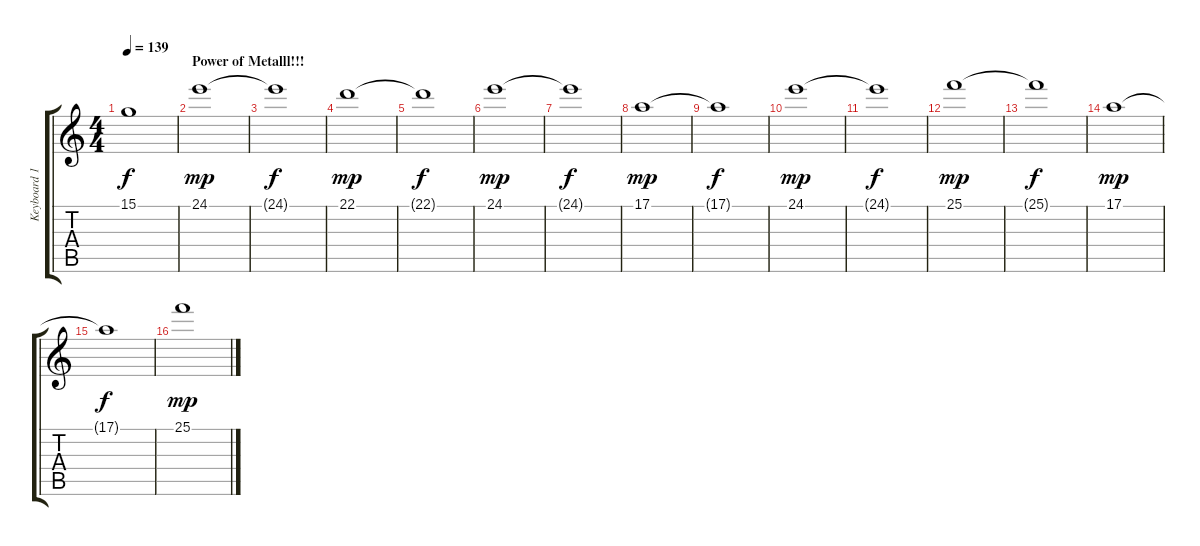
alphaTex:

\track ("Keyboard 1" "Keyboard 1") {instrument stringensemble1}
\staff {score tabs}
\tuning (E4 B3 G3 D3 A2 E2) {hide}
\ts (4 4)
\tempo 139
\clef g2
\ks c
15.1.1{dy f} |
\section ("" "Power of Metalll!!!")
24.1.1{dy mp} |
24.1{t}.1{dy f} |
22.1.1{dy mp} |
22.1{t}.1{dy f} |
24.1.1{dy mp} |
24.1{t}.1{dy f} |
17.1.1{dy mp} |
17.1{t}.1{dy f} |
24.1.1{dy mp} |
24.1{t}.1{dy f} |
25.1.1{dy mp} |
25.1{t}.1{dy f} |
17.1.1{dy mp} |
17.1{t}.1{dy f} |
25.1.1{dy mp}
